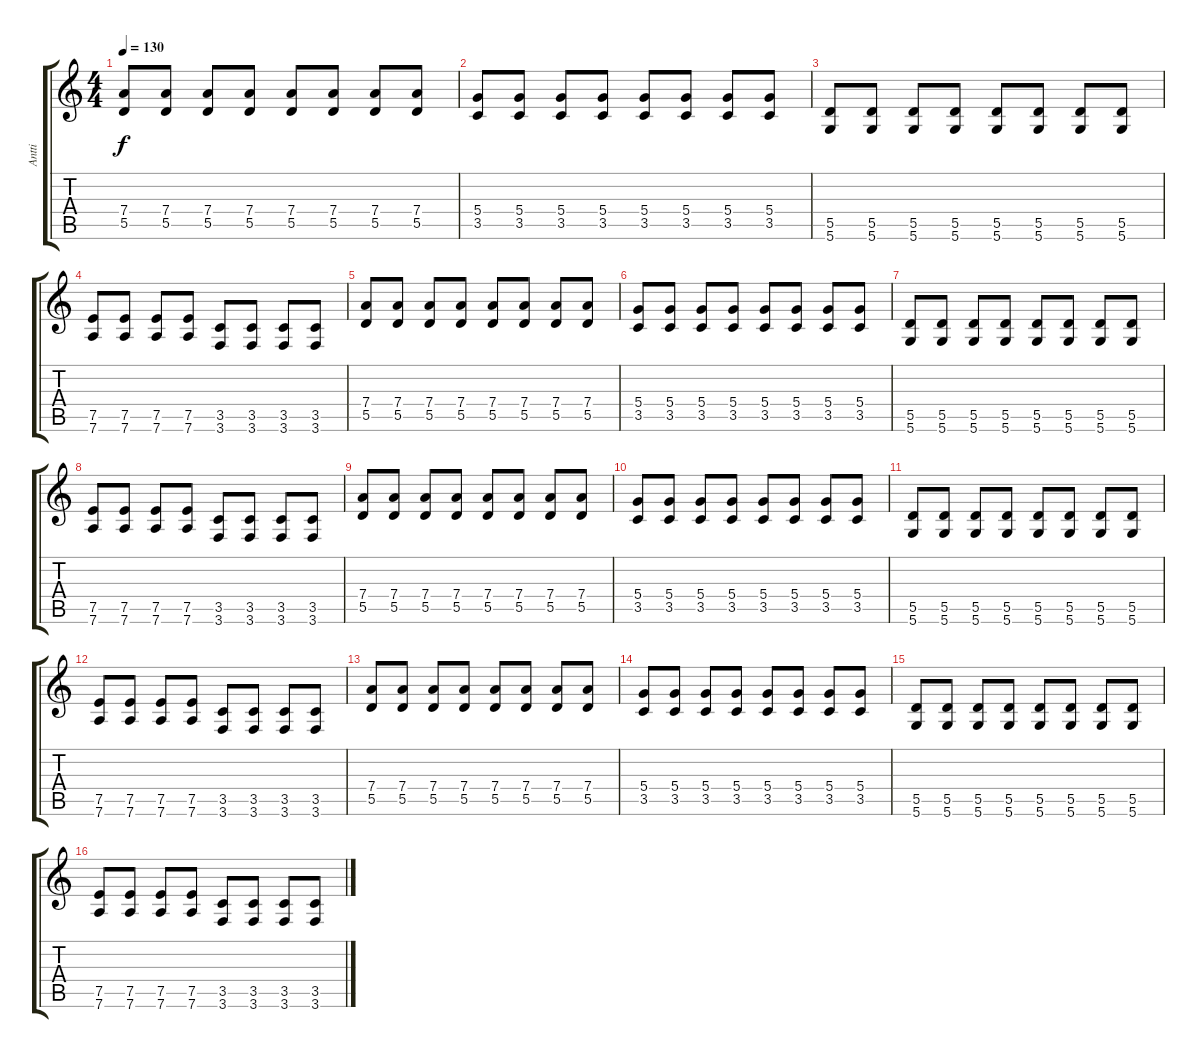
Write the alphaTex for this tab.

\track ("Antti" "Antti") {instrument distortionguitar}
\staff {score tabs}
\tuning (E4 B3 G3 D3 A2 D2) {hide}
\ts (4 4)
\tempo 130
\clef g2
\ks c
(7.4 5.5).8{dy f} (7.4 5.5).8 (7.4 5.5).8 (7.4 5.5).8 (7.4 5.5).8 (7.4 5.5).8 (7.4 5.5).8 (7.4 5.5).8 |
(5.4 3.5).8 (5.4 3.5).8 (5.4 3.5).8 (5.4 3.5).8 (5.4 3.5).8 (5.4 3.5).8 (5.4 3.5).8 (5.4 3.5).8 |
(5.5 5.6).8 (5.5 5.6).8 (5.5 5.6).8 (5.5 5.6).8 (5.5 5.6).8 (5.5 5.6).8 (5.5 5.6).8 (5.5 5.6).8 |
(7.5 7.6).8 (7.5 7.6).8 (7.5 7.6).8 (7.5 7.6).8 (3.5 3.6).8 (3.5 3.6).8 (3.5 3.6).8 (3.5 3.6).8 |
(7.4 5.5).8 (7.4 5.5).8 (7.4 5.5).8 (7.4 5.5).8 (7.4 5.5).8 (7.4 5.5).8 (7.4 5.5).8 (7.4 5.5).8 |
(5.4 3.5).8 (5.4 3.5).8 (5.4 3.5).8 (5.4 3.5).8 (5.4 3.5).8 (5.4 3.5).8 (5.4 3.5).8 (5.4 3.5).8 |
(5.5 5.6).8 (5.5 5.6).8 (5.5 5.6).8 (5.5 5.6).8 (5.5 5.6).8 (5.5 5.6).8 (5.5 5.6).8 (5.5 5.6).8 |
(7.5 7.6).8 (7.5 7.6).8 (7.5 7.6).8 (7.5 7.6).8 (3.5 3.6).8 (3.5 3.6).8 (3.5 3.6).8 (3.5 3.6).8 |
(7.4 5.5).8 (7.4 5.5).8 (7.4 5.5).8 (7.4 5.5).8 (7.4 5.5).8 (7.4 5.5).8 (7.4 5.5).8 (7.4 5.5).8 |
(5.4 3.5).8 (5.4 3.5).8 (5.4 3.5).8 (5.4 3.5).8 (5.4 3.5).8 (5.4 3.5).8 (5.4 3.5).8 (5.4 3.5).8 |
(5.5 5.6).8 (5.5 5.6).8 (5.5 5.6).8 (5.5 5.6).8 (5.5 5.6).8 (5.5 5.6).8 (5.5 5.6).8 (5.5 5.6).8 |
(7.5 7.6).8 (7.5 7.6).8 (7.5 7.6).8 (7.5 7.6).8 (3.5 3.6).8 (3.5 3.6).8 (3.5 3.6).8 (3.5 3.6).8 |
(7.4 5.5).8 (7.4 5.5).8 (7.4 5.5).8 (7.4 5.5).8 (7.4 5.5).8 (7.4 5.5).8 (7.4 5.5).8 (7.4 5.5).8 |
(5.4 3.5).8 (5.4 3.5).8 (5.4 3.5).8 (5.4 3.5).8 (5.4 3.5).8 (5.4 3.5).8 (5.4 3.5).8 (5.4 3.5).8 |
(5.5 5.6).8 (5.5 5.6).8 (5.5 5.6).8 (5.5 5.6).8 (5.5 5.6).8 (5.5 5.6).8 (5.5 5.6).8 (5.5 5.6).8 |
(7.5 7.6).8 (7.5 7.6).8 (7.5 7.6).8 (7.5 7.6).8 (3.5 3.6).8 (3.5 3.6).8 (3.5 3.6).8 (3.5 3.6).8
